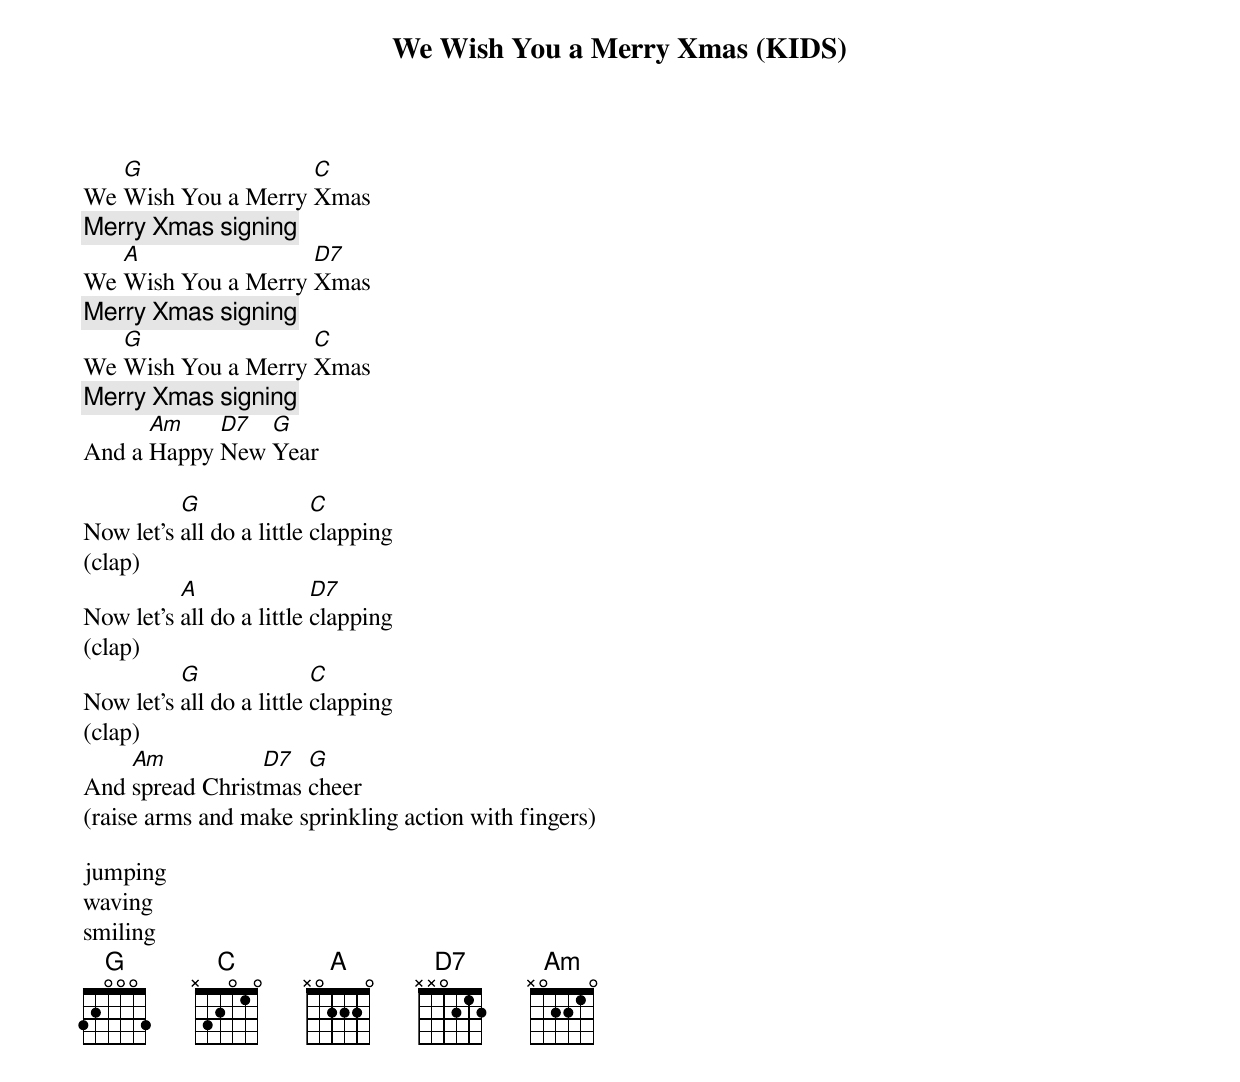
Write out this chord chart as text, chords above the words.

We Wish You a Merry Xmas (KIDS)

   G                C
We Wish You a Merry Xmas
[Merry Xmas signing]
   A                D7
We Wish You a Merry Xmas
[Merry Xmas signing]
   G                C
We Wish You a Merry Xmas
[Merry Xmas signing]
      Am    D7  G
And a Happy New Year

          G               C
Now let’s all do a little clapping
(clap)
          A               D7
Now let’s all do a little clapping
(clap)
          G               C
Now let’s all do a little clapping
(clap)
    Am           D7  G
And spread Christmas cheer
(raise arms and make sprinkling action with fingers)

jumping
waving
smiling
